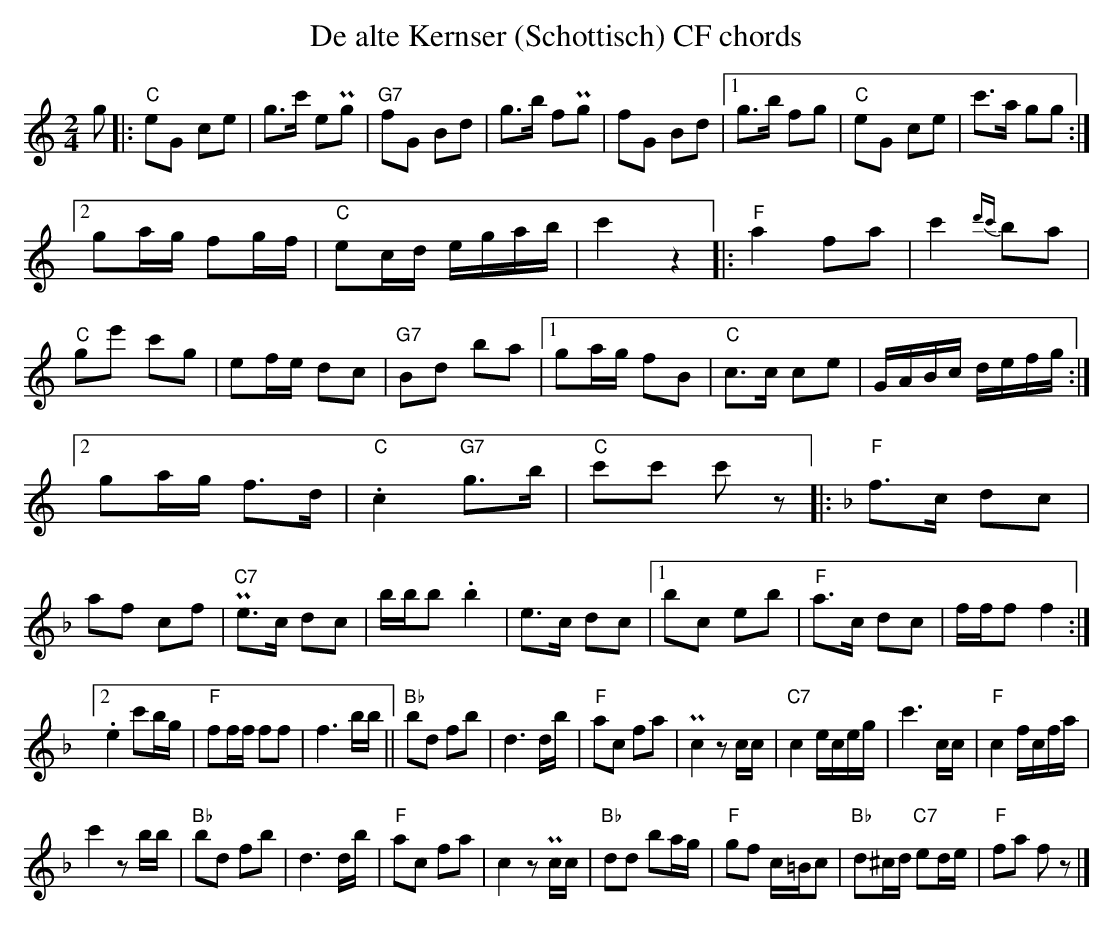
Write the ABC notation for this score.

X:1
T: De alte Kernser (Schottisch) CF chords
M:2/4
L:1/8
K:C %%MIDI gchordon
g|: "C"eG ce | g>c' ePg | "G7"fG Bd | g>b fPg | fG Bd |1 g>b f`g | "C"eG ce | c'>a gg :|2
ga/g/ fg/f/ |  "C"ec/d/ e/g/a/b/ | c'2 z2 |: "F"a2 fa | c'2 {d'c'}ba | "C"ge' c'g | ef/e/ dc | "G7"Bd ba |1 ga/g/ fB | "C"c>c ce | G/A/B/c/ d/e/f/g/ :|2
ga/g/ f>d | "C".c2 "G7"g>b | "C"c'c' c' z |: [K:F] "F"f>c dc | af cf | "C7"Pe>c dc | b/b/b .b2 | e>c dc |1 bc eb | "F"a>c dc | f/f/f f2 :|2
.e2 c'b/g/ | "F"ff/f/ ff | f3b/b/ || "Bb"bd fb | d3d/b/ | "F"ac fa | Pc2  zc/c/ | "C7"c2 e/c/e/g/ | c'3 c/c/ | "F"c2 f/c/f/a/ |
c'2 zb/b/ | "Bb"bd fb | d3d/b/ | "F"ac fa | c2 z Pc/c/ | "Bb"dd ba/g/ | "F"gf c/=B/c | "Bb"d^c/d/ "C7"ed/e/ | "F"fa f z |]
